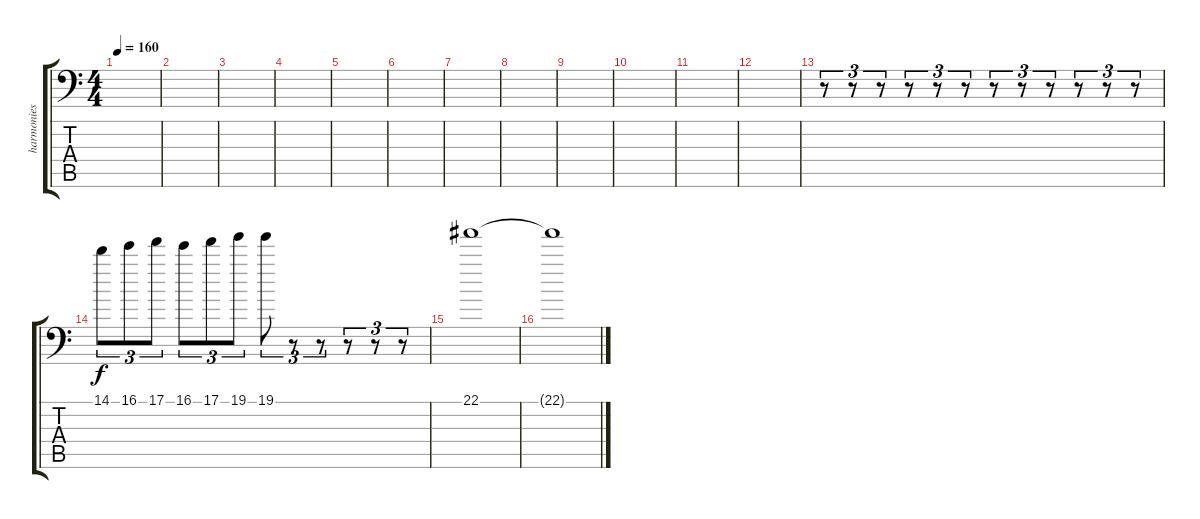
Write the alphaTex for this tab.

\track ("harmonies" "harmonies") {instrument distortionguitar}
\staff {score tabs}
\tuning (C4 G3 Eb3 Bb2 F2 Bb1) {hide}
\ts (4 4)
\tempo 160
\clef f4
\ks c
|
|
|
|
|
|
|
|
|
|
|
|
r.8{tu (3 2)} r.8{tu (3 2)} r.8{tu (3 2)} r.8{tu (3 2)} r.8{tu (3 2)} r.8{tu (3 2)} r.8{tu (3 2)} r.8{tu (3 2)} r.8{tu (3 2)} r.8{tu (3 2)} r.8{tu (3 2)} r.8{tu (3 2)} |
14.1.8{tu (3 2)} 16.1.8{tu (3 2)} 17.1.8{tu (3 2)} 16.1.8{tu (3 2)} 17.1.8{tu (3 2)} 19.1.8{tu (3 2)} 19.1.8{tu (3 2)} r.8{tu (3 2)} r.8{tu (3 2)} r.8{tu (3 2)} r.8{tu (3 2)} r.8{tu (3 2)} |
22.1.1 |
22.1{t}.1
